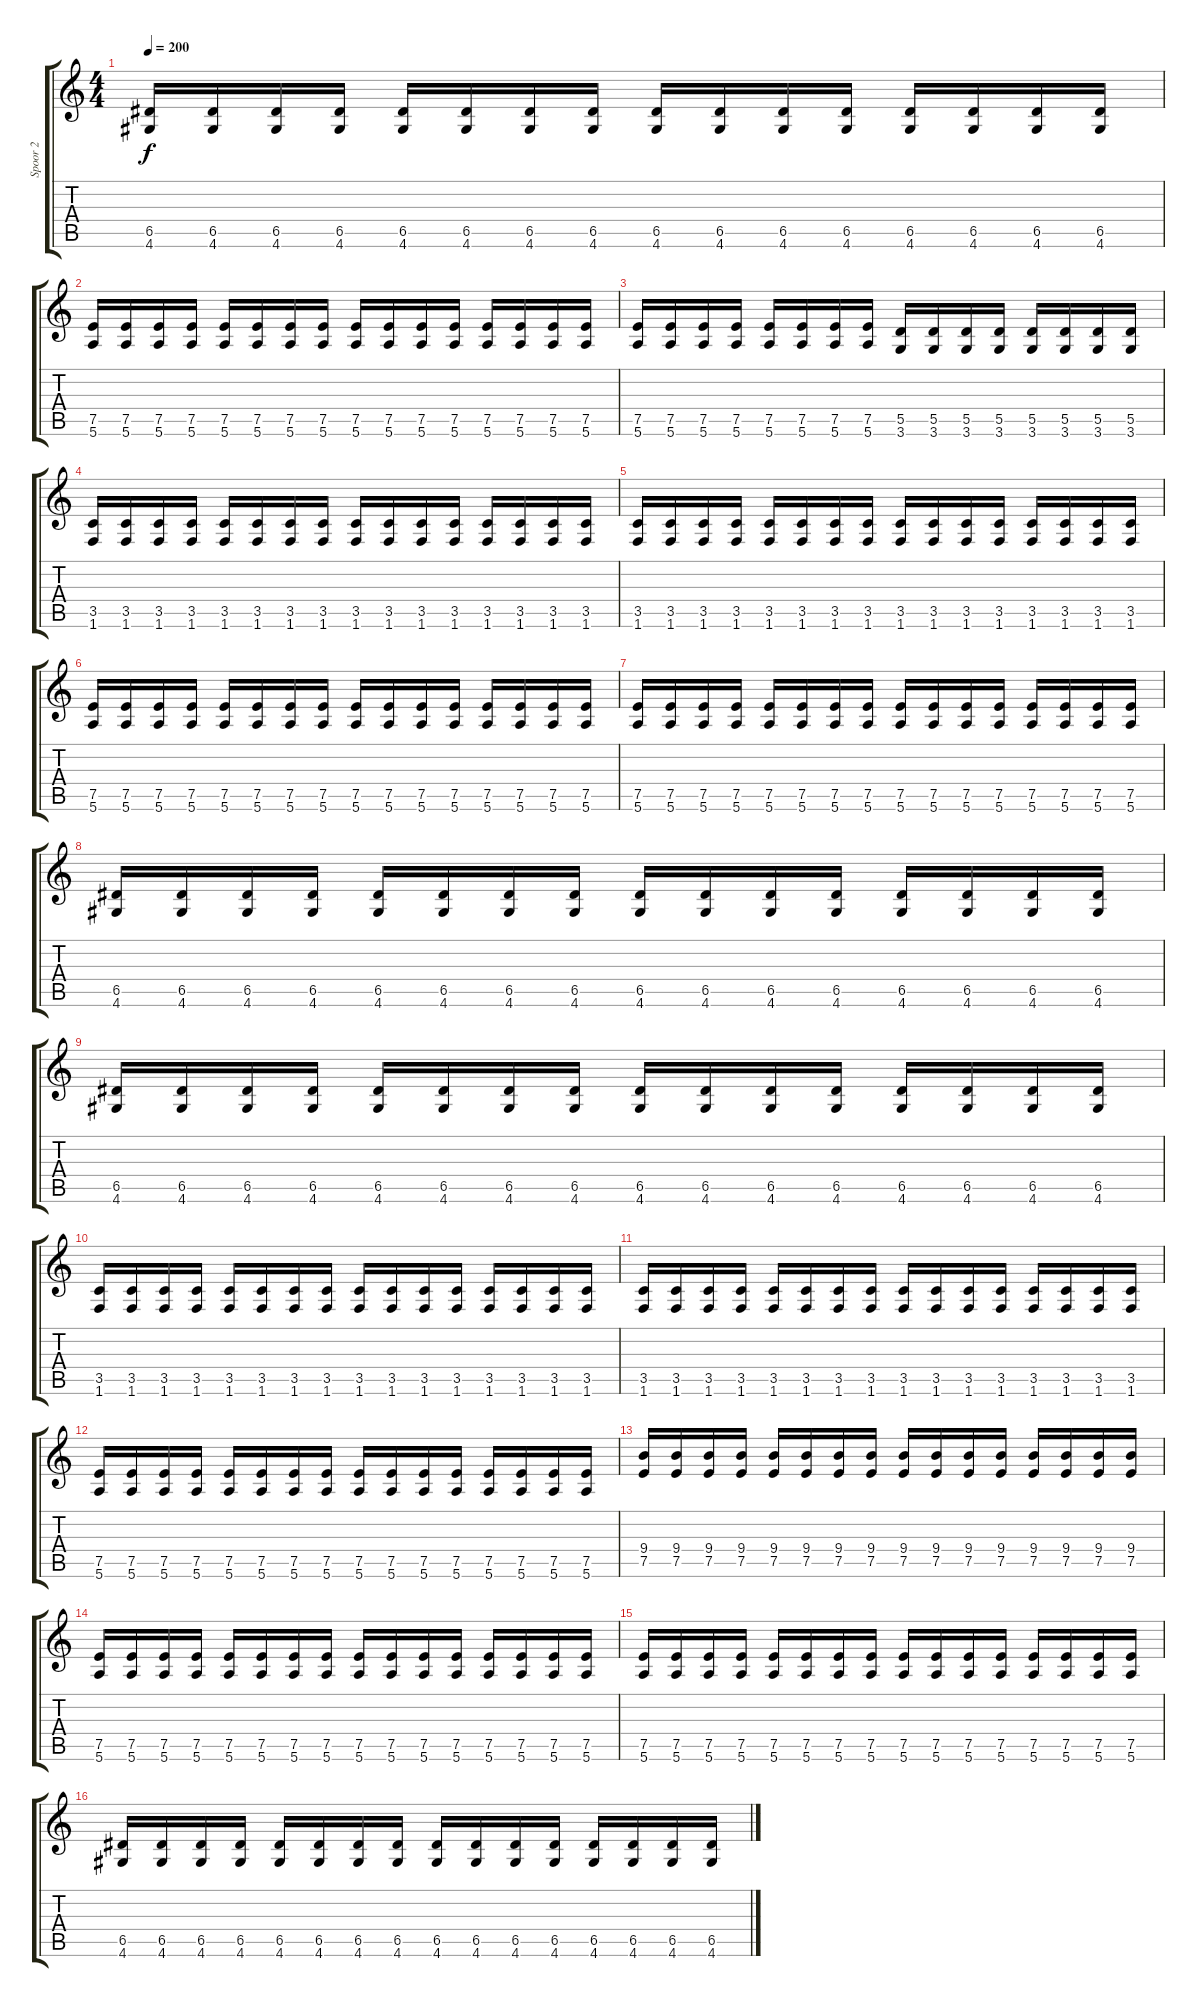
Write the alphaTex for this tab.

\track ("Spoor 2" "Spoor 2") {instrument overdrivenguitar}
\staff {score tabs}
\tuning (E4 B3 G3 D3 A2 E2) {hide}
\ts (4 4)
\tempo 200
\clef g2
\ks c
(6.5 4.6).16{dy f} (6.5 4.6).16 (6.5 4.6).16 (6.5 4.6).16 (6.5 4.6).16 (6.5 4.6).16 (6.5 4.6).16 (6.5 4.6).16 (6.5 4.6).16 (6.5 4.6).16 (6.5 4.6).16 (6.5 4.6).16 (6.5 4.6).16 (6.5 4.6).16 (6.5 4.6).16 (6.5 4.6).16 |
(7.5 5.6).16 (7.5 5.6).16 (7.5 5.6).16 (7.5 5.6).16 (7.5 5.6).16 (7.5 5.6).16 (7.5 5.6).16 (7.5 5.6).16 (7.5 5.6).16 (7.5 5.6).16 (7.5 5.6).16 (7.5 5.6).16 (7.5 5.6).16 (7.5 5.6).16 (7.5 5.6).16 (7.5 5.6).16 |
(7.5 5.6).16 (7.5 5.6).16 (7.5 5.6).16 (7.5 5.6).16 (7.5 5.6).16 (7.5 5.6).16 (7.5 5.6).16 (7.5 5.6).16 (5.5 3.6).16 (5.5 3.6).16 (5.5 3.6).16 (5.5 3.6).16 (5.5 3.6).16 (5.5 3.6).16 (5.5 3.6).16 (5.5 3.6).16 |
(3.5 1.6).16 (3.5 1.6).16 (3.5 1.6).16 (3.5 1.6).16 (3.5 1.6).16 (3.5 1.6).16 (3.5 1.6).16 (3.5 1.6).16 (3.5 1.6).16 (3.5 1.6).16 (3.5 1.6).16 (3.5 1.6).16 (3.5 1.6).16 (3.5 1.6).16 (3.5 1.6).16 (3.5 1.6).16 |
(3.5 1.6).16 (3.5 1.6).16 (3.5 1.6).16 (3.5 1.6).16 (3.5 1.6).16 (3.5 1.6).16 (3.5 1.6).16 (3.5 1.6).16 (3.5 1.6).16 (3.5 1.6).16 (3.5 1.6).16 (3.5 1.6).16 (3.5 1.6).16 (3.5 1.6).16 (3.5 1.6).16 (3.5 1.6).16 |
(7.5 5.6).16 (7.5 5.6).16 (7.5 5.6).16 (7.5 5.6).16 (7.5 5.6).16 (7.5 5.6).16 (7.5 5.6).16 (7.5 5.6).16 (7.5 5.6).16 (7.5 5.6).16 (7.5 5.6).16 (7.5 5.6).16 (7.5 5.6).16 (7.5 5.6).16 (7.5 5.6).16 (7.5 5.6).16 |
(7.5 5.6).16 (7.5 5.6).16 (7.5 5.6).16 (7.5 5.6).16 (7.5 5.6).16 (7.5 5.6).16 (7.5 5.6).16 (7.5 5.6).16 (7.5 5.6).16 (7.5 5.6).16 (7.5 5.6).16 (7.5 5.6).16 (7.5 5.6).16 (7.5 5.6).16 (7.5 5.6).16 (7.5 5.6).16 |
(6.5 4.6).16 (6.5 4.6).16 (6.5 4.6).16 (6.5 4.6).16 (6.5 4.6).16 (6.5 4.6).16 (6.5 4.6).16 (6.5 4.6).16 (6.5 4.6).16 (6.5 4.6).16 (6.5 4.6).16 (6.5 4.6).16 (6.5 4.6).16 (6.5 4.6).16 (6.5 4.6).16 (6.5 4.6).16 |
(6.5 4.6).16 (6.5 4.6).16 (6.5 4.6).16 (6.5 4.6).16 (6.5 4.6).16 (6.5 4.6).16 (6.5 4.6).16 (6.5 4.6).16 (6.5 4.6).16 (6.5 4.6).16 (6.5 4.6).16 (6.5 4.6).16 (6.5 4.6).16 (6.5 4.6).16 (6.5 4.6).16 (6.5 4.6).16 |
(3.5 1.6).16 (3.5 1.6).16 (3.5 1.6).16 (3.5 1.6).16 (3.5 1.6).16 (3.5 1.6).16 (3.5 1.6).16 (3.5 1.6).16 (3.5 1.6).16 (3.5 1.6).16 (3.5 1.6).16 (3.5 1.6).16 (3.5 1.6).16 (3.5 1.6).16 (3.5 1.6).16 (3.5 1.6).16 |
(3.5 1.6).16 (3.5 1.6).16 (3.5 1.6).16 (3.5 1.6).16 (3.5 1.6).16 (3.5 1.6).16 (3.5 1.6).16 (3.5 1.6).16 (3.5 1.6).16 (3.5 1.6).16 (3.5 1.6).16 (3.5 1.6).16 (3.5 1.6).16 (3.5 1.6).16 (3.5 1.6).16 (3.5 1.6).16 |
(7.5 5.6).16 (7.5 5.6).16 (7.5 5.6).16 (7.5 5.6).16 (7.5 5.6).16 (7.5 5.6).16 (7.5 5.6).16 (7.5 5.6).16 (7.5 5.6).16 (7.5 5.6).16 (7.5 5.6).16 (7.5 5.6).16 (7.5 5.6).16 (7.5 5.6).16 (7.5 5.6).16 (7.5 5.6).16 |
(9.4 7.5).16 (9.4 7.5).16 (9.4 7.5).16 (9.4 7.5).16 (9.4 7.5).16 (9.4 7.5).16 (9.4 7.5).16 (9.4 7.5).16 (9.4 7.5).16 (9.4 7.5).16 (9.4 7.5).16 (9.4 7.5).16 (9.4 7.5).16 (9.4 7.5).16 (9.4 7.5).16 (9.4 7.5).16 |
(7.5 5.6).16{volume 14} (7.5 5.6).16 (7.5 5.6).16 (7.5 5.6).16 (7.5 5.6).16 (7.5 5.6).16 (7.5 5.6).16 (7.5 5.6).16 (7.5 5.6).16 (7.5 5.6).16 (7.5 5.6).16 (7.5 5.6).16 (7.5 5.6).16 (7.5 5.6).16 (7.5 5.6).16 (7.5 5.6).16 |
(7.5 5.6).16 (7.5 5.6).16 (7.5 5.6).16 (7.5 5.6).16 (7.5 5.6).16 (7.5 5.6).16 (7.5 5.6).16 (7.5 5.6).16 (7.5 5.6).16 (7.5 5.6).16 (7.5 5.6).16 (7.5 5.6).16 (7.5 5.6).16 (7.5 5.6).16 (7.5 5.6).16 (7.5 5.6).16 |
(6.5 4.6).16 (6.5 4.6).16 (6.5 4.6).16 (6.5 4.6).16 (6.5 4.6).16 (6.5 4.6).16 (6.5 4.6).16 (6.5 4.6).16 (6.5 4.6).16 (6.5 4.6).16 (6.5 4.6).16 (6.5 4.6).16 (6.5 4.6).16 (6.5 4.6).16 (6.5 4.6).16 (6.5 4.6).16
